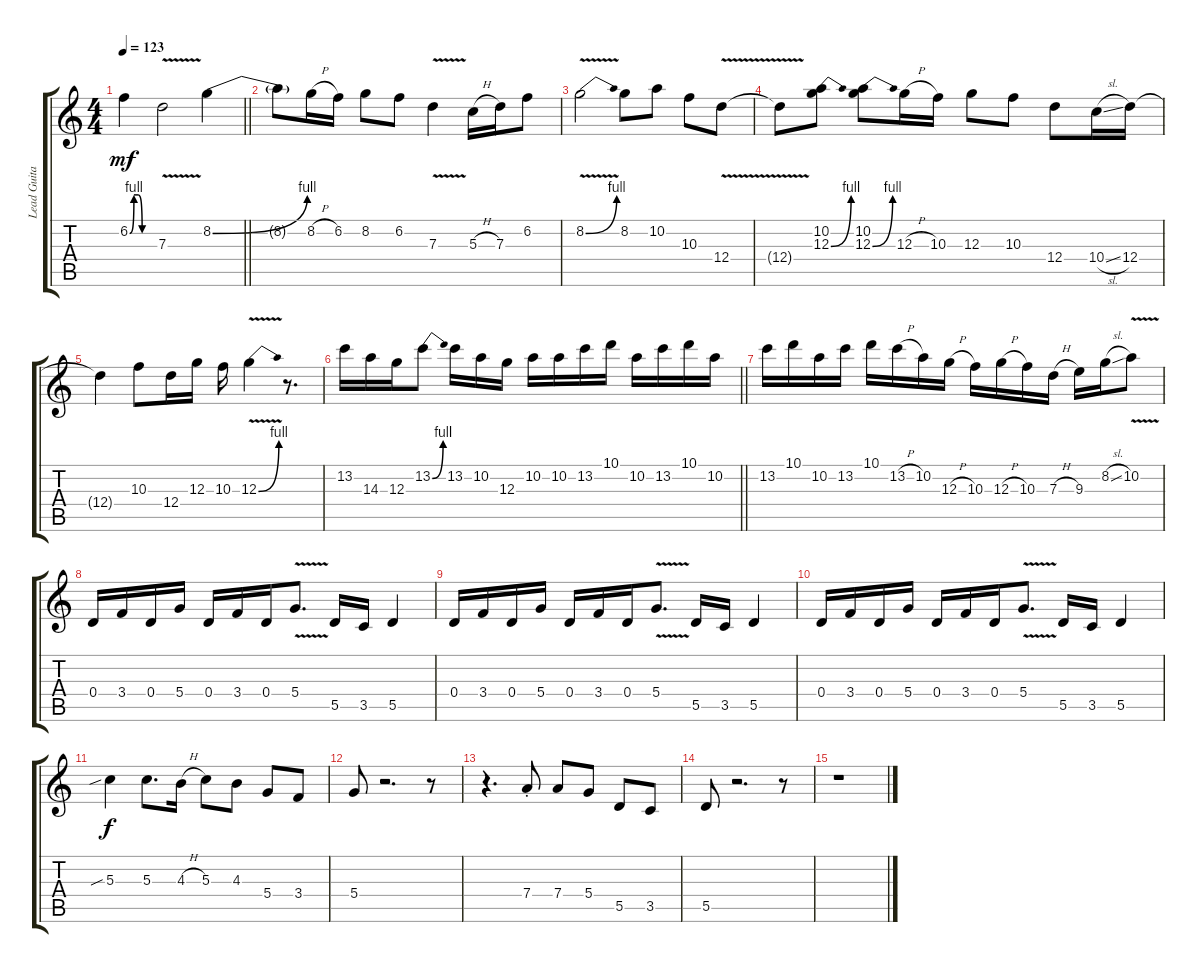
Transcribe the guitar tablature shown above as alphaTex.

\track ("Lead Guitar" "Lead Guita") {instrument distortionguitar}
\staff {score tabs}
\tuning (E4 B3 G3 D3 A2 E2) {hide}
\ts (4 4)
\tempo 123
\clef g2
\barLineRight lightlight
\ks c
6.2{be (custom 0 0 10 4 20 4 30 0 60 0)}.4{dy mf} 7.3{v}.2 8.2{be (bend 0 0 60 4)}.4 |
8.2{t}.8 8.2{h}.16 6.2.16 8.2.8 6.2.8 7.3{v}.4 5.3{h}.16 7.3.16 6.2.8 |
8.2{be (bend 0 0 60 4) v}.2 8.2.8 10.2.8 10.3.8 12.4{v}.8 |
12.4{t}.8 (10.2 12.3{be (bend 0 0 60 4)}).8 (10.2 12.3{be (bend 0 0 60 4)}).8 12.3{h}.16 10.3.16 12.3.8 10.3.8 12.4.8 10.4{sl}.16 12.4.16 |
12.4{t}.4 10.3.8 12.4.16 12.3.16 10.3.16 12.3{be (bend 0 0 60 4) v}.4 r.8{d} |
\barLineRight lightlight
13.2.16 14.3.16 12.3.16 13.2{be (bend 0 0 60 4)}.8 13.2.16 10.2.16 12.3.16 10.2.16 10.2.16 13.2.16 10.1.16 10.2.16 13.2.16 10.1.16 10.2.16 |
13.2.16 10.1.16 10.2.16 13.2.16 10.1.16 13.2{h}.16 10.2.16 12.3{h}.16 10.3.16 12.3{h}.16 10.3.16 7.3{h}.16 9.3.16 8.2{sl}.16 10.2{v}.8 |
0.4.16 3.4.16 0.4.16 5.4.16 0.4.16 3.4.16 0.4.16 5.4{v}.8{d} 5.5.16 3.5.16 5.5.4 |
0.4.16 3.4.16 0.4.16 5.4.16 0.4.16 3.4.16 0.4.16 5.4{v}.8{d} 5.5.16 3.5.16 5.5.4 |
0.4.16 3.4.16 0.4.16 5.4.16 0.4.16 3.4.16 0.4.16 5.4{v}.8{d} 5.5.16 3.5.16 5.5.4 |
5.3{sib}.4{dy f} 5.3.8{d} 4.3{h}.16 5.3.8 4.3.8 5.4.8 3.4.8 |
5.4.8 r.2{d} r.8 |
r.4{d} 7.4{st}.8 7.4.8 5.4.8 5.5.8 3.5.8 |
5.5.8 r.2{d} r.8 |
r.1
